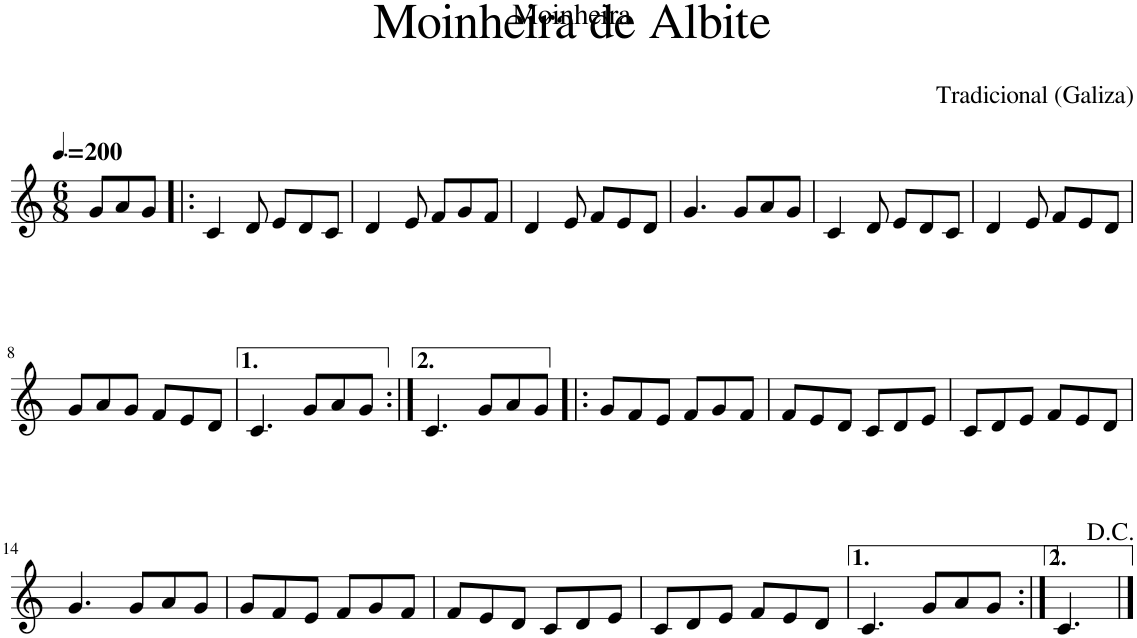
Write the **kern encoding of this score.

**kern
*part1
*staff1
*I"Piano
*I'Pno
*clefG2
*k[]
*M6/8
*MM300
=1
8g/L
8a/
8g/J
=2!|:
4c/
8d/
8e/L
8d/
8c/J
=3
4d/
8e/
8f/L
8g/
8f/J
=4
4d/
8e/
8f/L
8e/
8d/J
=5
4.g/
8g/L
8a/
8g/J
=6
4c/
8d/
8e/L
8d/
8c/J
=7
4d/
8e/
8f/L
8e/
8d/J
!!LO:LB:g=z
=8
8g/L
8a/
8g/J
8f/L
8e/
8d/J
=9
4.c/
8g/L
8a/
8g/J
=10:|!
4.c/
8g/L
8a/
8g/J
=11!|:
8g/L
8f/
8e/J
8f/L
8g/
8f/J
=12
8f/L
8e/
8d/J
8c/L
8d/
8e/J
=13
8c/L
8d/
8e/J
8f/L
8e/
8d/J
!!LO:LB:g=z
=14
4.g/
8g/L
8a/
8g/J
=15
8g/L
8f/
8e/J
8f/L
8g/
8f/J
=16
8f/L
8e/
8d/J
8c/L
8d/
8e/J
=17
8c/L
8d/
8e/J
8f/L
8e/
8d/J
=18
4.c/
8g/L
8a/
8g/J
=19:|!
4.c/
==
*-
